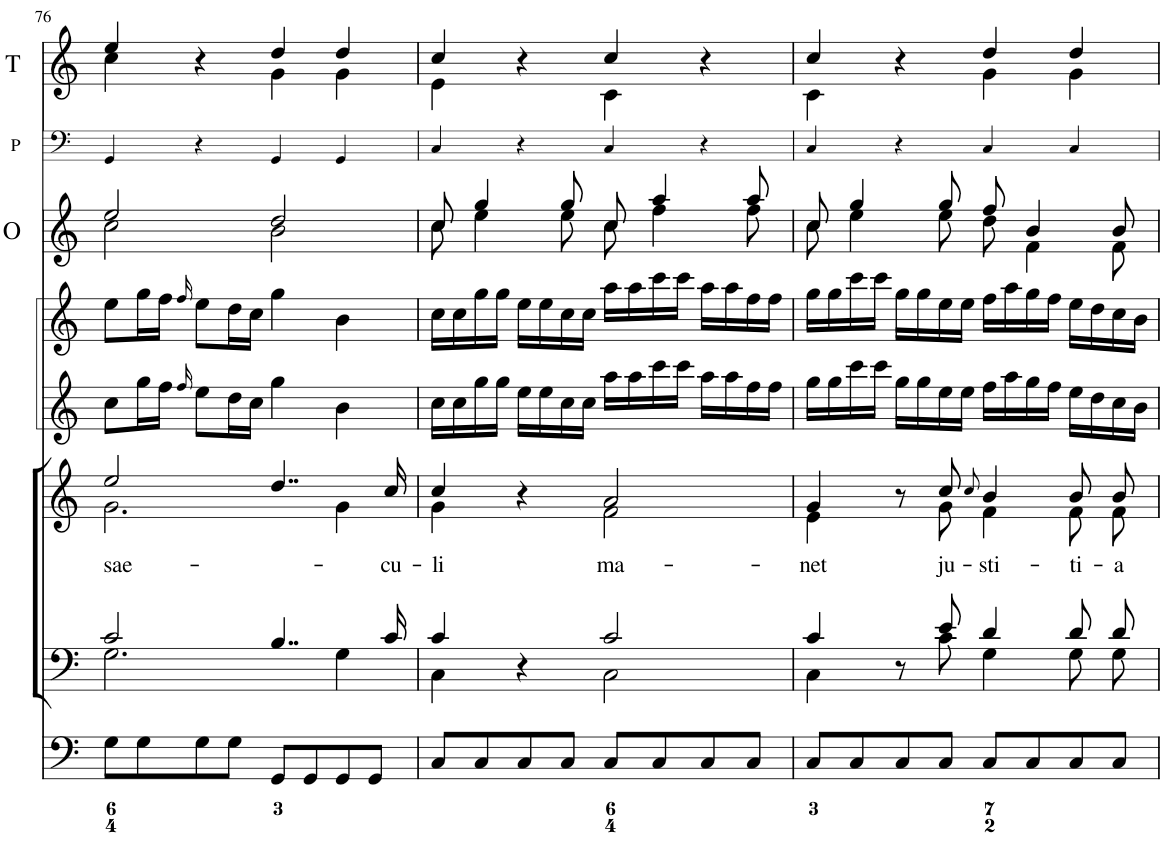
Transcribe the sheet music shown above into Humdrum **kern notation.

**kern	**kern	**kern	**text	**kern	**kern	**kern	**kern	**kern
*part8	*part7	*part6	*part6	*part5	*part4	*part3	*part2	*part1
*staff8	*staff7	*staff6	*staff6	*staff5	*staff4	*staff3	*staff2	*staff1
*I"Organ	*I"Voice	*I"Voice	*	*I"Violin 2	*I"Violin 1	*I"Oboi	*I"Timpani	*I"Clarini in C
*	*	*	*	*I'Vln	*I'Vln	*I'O	*	*
!!LO:PB:g=z
*clefF4	*clefF4	*clefG2	*	*clefG2	*clefG2	*clefG2	*clefF4	*clefG2
*k[]	*k[]	*k[]	*	*k[]	*k[]	*k[]	*k[]	*k[]
*M4/4	*M4/4	*M4/4	*	*M4/4	*M4/4	*M4/4	*M4/4	*M4/4
*met(c)	*met(c)	*met(c)	*	*met(c)	*met(c)	*met(c)	*met(c)	*met(c)
=76	=76	=76	=76	=76	=76	=76	=76	=76
*	*^	*	*	*	*	*	*	*
!	!	!	!	!LO:LY:b	!	!	!	!	!
*	*	*	*^	*	*	*	*^	*	*^
8G\L	2c/	2.G\	2ee/	2.g\	sae-	8cc\L	8ee\L	2ee/	2cc\	4GG/	4ee/	4cc\
8G\	.	.	.	.	.	16gg\L	16gg\L	.	.	.	.	.
.	.	.	.	.	.	16ff\JJ	16ff\JJ	.	.	.	.	.
.	.	.	.	.	.	16qff/	16qff/	.	.	.	.	.
8G\	.	.	.	.	.	8ee\L	8ee\L	.	.	4r	4r	4ryy
8G\J	.	.	.	.	.	16dd\L	16dd\L	.	.	.	.	.
.	.	.	.	.	.	16cc\JJ	16cc\JJ	.	.	.	.	.
8GG/L	4..B/	.	4..dd/	.	.	4gg\	4gg\	2dd/	2b\	4GG/	4dd/	4g\
8GG/	.	.	.	.	.	.	.	.	.	.	.	.
8GG/	.	4G\	.	4g\	.	4b\	4b\	.	.	4GG/	4dd/	4g\
8GG/J	.	.	.	.	.	.	.	.	.	.	.	.
!	!	!	!	!	!LO:LY:b	!	!	!	!	!	!	!
.	16c/	.	16cc/	.	-cu-	.	.	.	.	.	.	.
=77	=77	=77	=77	=77	=77	=77	=77	=77	=77	=77	=77	=77
!	!	!	!	!	!LO:LY:b	!	!	!	!	!	!	!
8C/L	4c/	4C\	4cc/	4g\	-li	16cc\LL	16cc\LL	8cc/	8cc\	4C/	4cc/	4e\
.	.	.	.	.	.	16cc\	16cc\	.	.	.	.	.
8C/	.	.	.	.	.	16gg\	16gg\	4gg/	4ee\	.	.	.
.	.	.	.	.	.	16gg\JJ	16gg\JJ	.	.	.	.	.
8C/	4r	4ryy	4r	4ryy	.	16ee\LL	16ee\LL	.	.	4r	4r	4ryy
.	.	.	.	.	.	16ee\	16ee\	.	.	.	.	.
8C/J	.	.	.	.	.	16cc\	16cc\	8gg/	8ee\	.	.	.
.	.	.	.	.	.	16cc\JJ	16cc\JJ	.	.	.	.	.
!	!	!	!	!	!LO:LY:b	!	!	!	!	!	!	!
8C/L	2c/	2C\	2a/	2f\	ma-	16aa\LL	16aa\LL	8cc/	8cc\	4C/	4cc/	4c\
.	.	.	.	.	.	16aa\	16aa\	.	.	.	.	.
8C/	.	.	.	.	.	16ccc\	16ccc\	4aa/	4ff\	.	.	.
.	.	.	.	.	.	16ccc\JJ	16ccc\JJ	.	.	.	.	.
8C/	.	.	.	.	.	16aa\LL	16aa\LL	.	.	4r	4r	4ryy
.	.	.	.	.	.	16aa\	16aa\	.	.	.	.	.
8C/J	.	.	.	.	.	16ff\	16ff\	8aa/	8ff\	.	.	.
.	.	.	.	.	.	16ff\JJ	16ff\JJ	.	.	.	.	.
=78	=78	=78	=78	=78	=78	=78	=78	=78	=78	=78	=78	=78
!	!	!	!	!	!LO:LY:b	!	!	!	!	!	!	!
8C/L	4c/	4C\	4g/	4e\	-net	16gg\LL	16gg\LL	8cc/	8cc\	4C/	4cc/	4c\
.	.	.	.	.	.	16gg\	16gg\	.	.	.	.	.
8C/	.	.	.	.	.	16ccc\	16ccc\	4gg/	4ee\	.	.	.
.	.	.	.	.	.	16ccc\JJ	16ccc\JJ	.	.	.	.	.
8C/	8r	8ryy	8r	8ryy	.	16gg\LL	16gg\LL	.	.	4r	4r	4ryy
.	.	.	.	.	.	16gg\	16gg\	.	.	.	.	.
!	!	!	!	!	!LO:LY:b	!	!	!	!	!	!	!
8C/J	8e/	8c\	8cc/	8g\	ju-	16ee\	16ee\	8gg/	8ee\	.	.	.
.	.	.	.	.	.	16ee\JJ	16ee\JJ	.	.	.	.	.
.	.	.	8qcc/	.	.	.	.	.	.	.	.	.
!	!	!	!	!	!LO:LY:b	!	!	!	!	!	!	!
8C/L	4d/	4G\	4b/	4f\	-sti-	16ff\LL	16ff\LL	8ff/	8dd\	4C/	4dd/	4g\
.	.	.	.	.	.	16aa\	16aa\	.	.	.	.	.
8C/	.	.	.	.	.	16gg\	16gg\	4b/	4f\	.	.	.
.	.	.	.	.	.	16ff\JJ	16ff\JJ	.	.	.	.	.
!	!	!	!	!	!LO:LY:b	!	!	!	!	!	!	!
8C/	8d/L	8G\L	8b/L	8f\L	-ti-	16ee\LL	16ee\LL	.	.	4C/	4dd/	4g\
.	.	.	.	.	.	16dd\	16dd\	.	.	.	.	.
!	!	!	!	!	!LO:LY:b	!	!	!	!	!	!	!
8C/J	8d/J	8G\J	8b/J	8f\J	-a	16cc\	16cc\	8b/	8f\	.	.	.
.	.	.	.	.	.	16b\JJ	16b\JJ	.	.	.	.	.
*	*v	*v	*	*	*	*	*	*v	*v	*	*v	*v
*	*	*v	*v	*	*	*	*	*	*
=	=	=	=	=	=	=	=	=
*-	*-	*-	*-	*-	*-	*-	*-	*-
